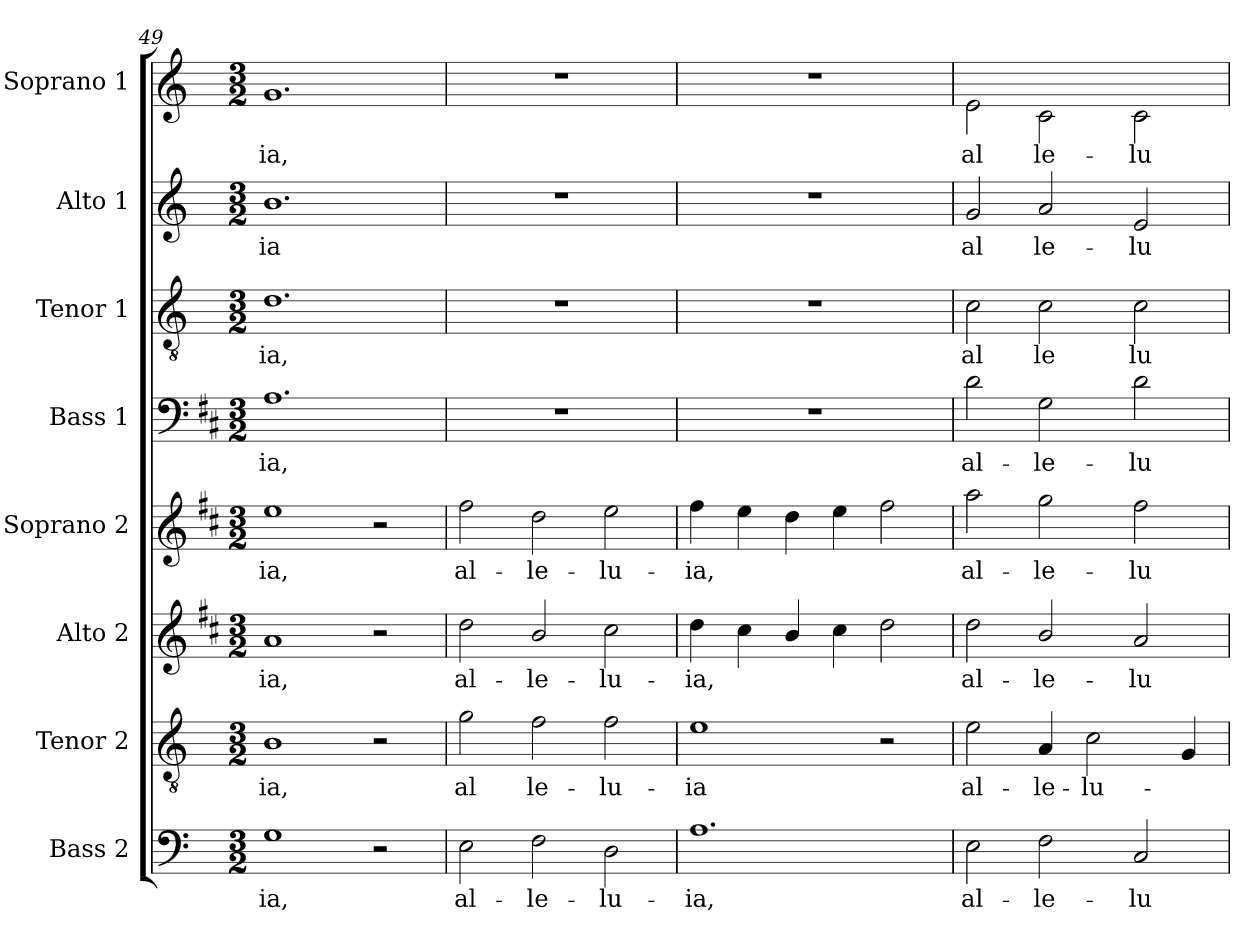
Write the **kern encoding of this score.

**kern	**text	**kern	**text	**kern	**text	**kern	**text	**kern	**text	**kern	**text	**kern	**text	**kern	**text
*part8	*part8	*part7	*part7	*part6	*part6	*part5	*part5	*part4	*part4	*part3	*part3	*part2	*part2	*part1	*part1
*staff8	*staff8	*staff7	*staff7	*staff6	*staff6	*staff5	*staff5	*staff4	*staff4	*staff3	*staff3	*staff2	*staff2	*staff1	*staff1
*I"Bass 2	*	*I"Tenor 2	*	*I"Alto 2	*	*I"Soprano 2	*	*I"Bass 1	*	*I"Tenor 1	*	*I"Alto 1	*	*I"Soprano 1	*
*I'B 2	*	*I'T 2	*	*I'A 2	*	*I'S 2	*	*I'B 1	*	*I'T 1	*	*I'A 1	*	*I'S 1	*
!!LO:LB:g=z
*clefF4	*	*clefGv2	*	*clefG2	*	*clefG2	*	*clefF4	*	*clefGv2	*	*clefG2	*	*clefG2	*
*	*	*	*	*ITrd1c2	*	*ITrd1c2	*	*ITrd1c2	*	*	*	*	*	*ITrd-7c-12	*
*k[]	*	*k[]	*	*k[]	*	*k[]	*	*k[]	*	*k[]	*	*k[]	*	*k[]	*
*C:	*	*C:	*	*C:	*	*C:	*	*C:	*	*C:	*	*C:	*	*C:	*
*M3/2	*	*M3/2	*	*M3/2	*	*M3/2	*	*M3/2	*	*M3/2	*	*M3/2	*	*M3/2	*
=49	=49	=49	=49	=49	=49	=49	=49	=49	=49	=49	=49	=49	=49	=49	=49
1G	-ia,	1B	-ia,	1g	-ia,	1dd	-ia,	1.G	-ia,	1.d	-ia,	1.b	-ia	1.gg	-ia,
2r	.	2r	.	2r	.	2r	.	.	.	.	.	.	.	.	.
=50	=50	=50	=50	=50	=50	=50	=50	=50	=50	=50	=50	=50	=50	=50	=50
2E\	al-	2g\	al	2cc\	al-	2ee\	al-	1.r	.	1.r	.	1.r	.	1.r	.
2F\	-le-	2f\	le-	2a/	-le-	2cc\	-le-	.	.	.	.	.	.	.	.
2D\	-lu-	2f\	-lu-	2b\	-lu-	2dd\	-lu-	.	.	.	.	.	.	.	.
=51	=51	=51	=51	=51	=51	=51	=51	=51	=51	=51	=51	=51	=51	=51	=51
1.A	-ia,	1e	-ia	4cc\	-ia,	4ee\	-ia,	1.r	.	1.r	.	1.r	.	1.r	.
.	.	.	.	4b\	.	4dd\	.	.	.	.	.	.	.	.	.
.	.	.	.	4a/	.	4cc\	.	.	.	.	.	.	.	.	.
.	.	.	.	4b\	.	4dd\	.	.	.	.	.	.	.	.	.
.	.	2r	.	2cc\	.	2ee\	.	.	.	.	.	.	.	.	.
=52	=52	=52	=52	=52	=52	=52	=52	=52	=52	=52	=52	=52	=52	=52	=52
2E\	al-	2e\	al-	2cc\	al-	2gg\	al-	2c\	al-	2c\	al	2g/	al	2ee\	al
2F\	-le-	4A/	-le-	2a/	-le-	2ff\	-le-	2F\	-le-	2c\	le	2a/	le-	2cc\	le-
.	.	2c\	-lu-	.	.	.	.	.	.	.	.	.	.	.	.
2C/	-lu-	.	.	2g/	-lu-	2ee\	-lu-	2c\	-lu-	2c\	lu	2e/	-lu-	2cc\	-lu-
.	.	4G/	.	.	.	.	.	.	.	.	.	.	.	.	.
=	=	=	=	=	=	=	=	=	=	=	=	=	=	=	=
*-	*-	*-	*-	*-	*-	*-	*-	*-	*-	*-	*-	*-	*-	*-	*-
